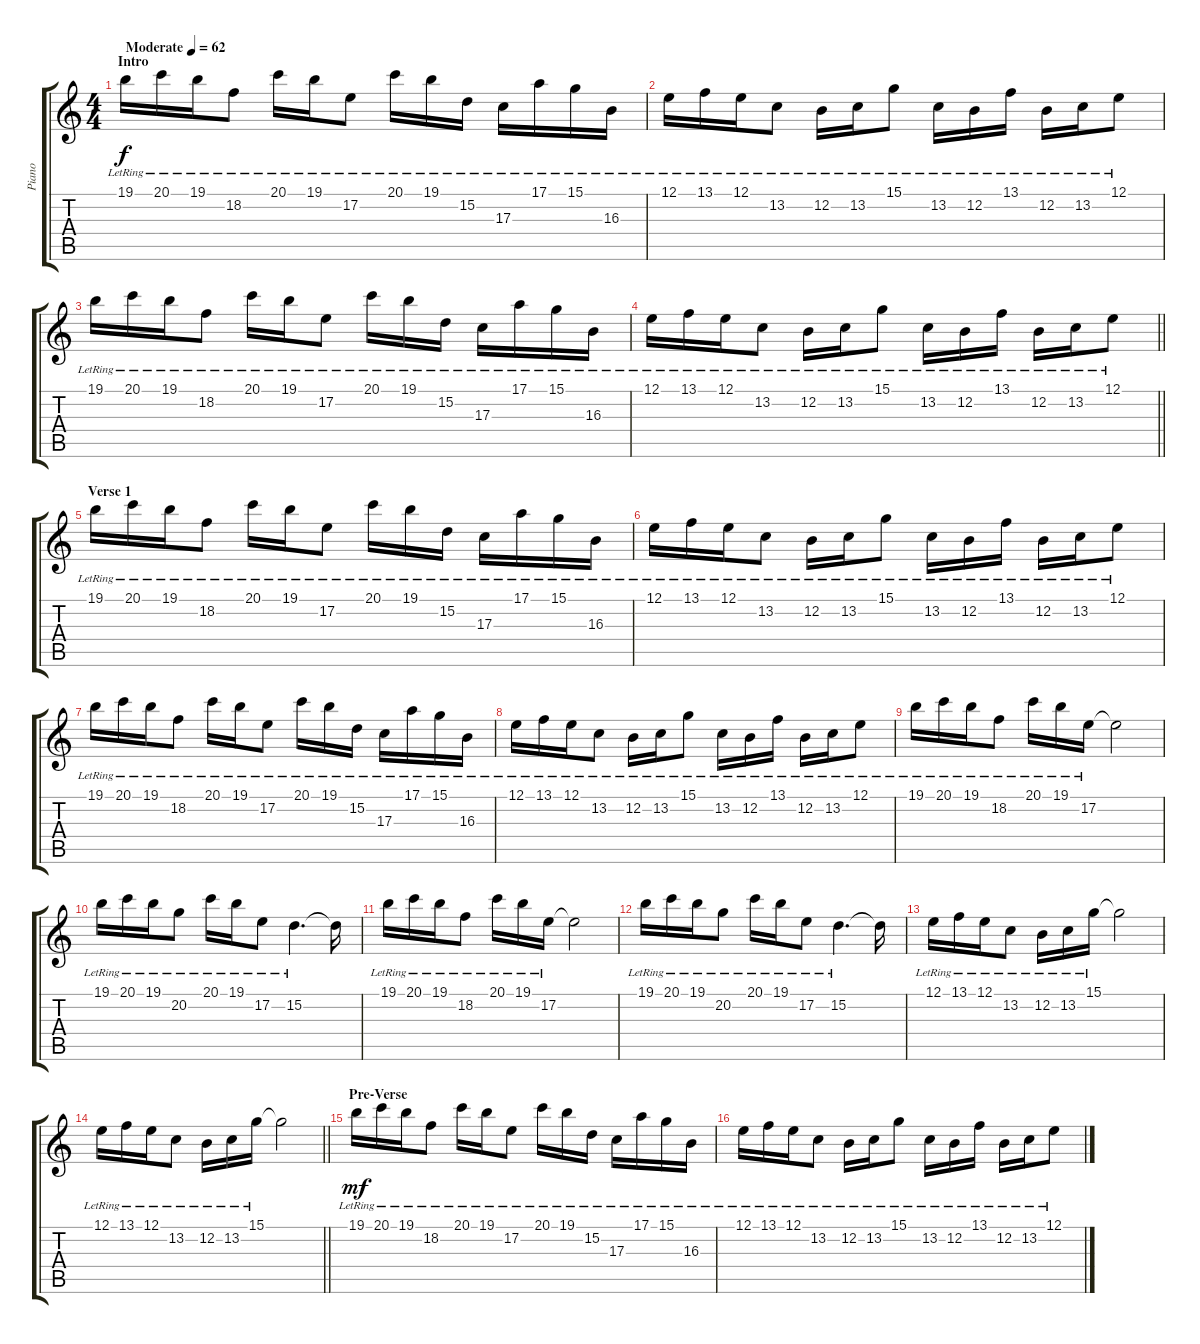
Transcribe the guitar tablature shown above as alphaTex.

\track ("Piano" "Piano") {instrument honkytonkpiano}
\staff {score tabs}
\tuning (E4 B3 G3 D3 A2 E2) {hide}
\ts (4 4)
\section ("" "Intro")
\tempo (62 "Moderate")
\clef g2
\ks c
19.1{lr}.16{dy f instrument honkytonkpiano} 20.1{lr}.16 19.1{lr}.16 18.2{lr}.8 20.1{lr}.16 19.1{lr}.16 17.2{lr}.8 20.1{lr}.16 19.1{lr}.16 15.2{lr}.16 17.3{lr}.16 17.1{lr}.16 15.1{lr}.16 16.3{lr}.16 |
12.1{lr}.16 13.1{lr}.16 12.1{lr}.16 13.2{lr}.8 12.2{lr}.16 13.2{lr}.16 15.1{lr}.8 13.2{lr}.16 12.2{lr}.16 13.1{lr}.16 12.2{lr}.16 13.2{lr}.16 12.1{lr}.8 |
19.1{lr}.16 20.1{lr}.16 19.1{lr}.16 18.2{lr}.8 20.1{lr}.16 19.1{lr}.16 17.2{lr}.8 20.1{lr}.16 19.1{lr}.16 15.2{lr}.16 17.3{lr}.16 17.1{lr}.16 15.1{lr}.16 16.3{lr}.16 |
\barLineRight lightlight
12.1{lr}.16 13.1{lr}.16 12.1{lr}.16 13.2{lr}.8 12.2{lr}.16 13.2{lr}.16 15.1{lr}.8 13.2{lr}.16 12.2{lr}.16 13.1{lr}.16 12.2{lr}.16 13.2{lr}.16 12.1{lr}.8 |
\section ("" "Verse 1")
19.1{lr}.16 20.1{lr}.16 19.1{lr}.16 18.2{lr}.8 20.1{lr}.16 19.1{lr}.16 17.2{lr}.8 20.1{lr}.16 19.1{lr}.16 15.2{lr}.16 17.3{lr}.16 17.1{lr}.16 15.1{lr}.16 16.3{lr}.16 |
12.1{lr}.16 13.1{lr}.16 12.1{lr}.16 13.2{lr}.8 12.2{lr}.16 13.2{lr}.16 15.1{lr}.8 13.2{lr}.16 12.2{lr}.16 13.1{lr}.16 12.2{lr}.16 13.2{lr}.16 12.1{lr}.8 |
19.1{lr}.16 20.1{lr}.16 19.1{lr}.16 18.2{lr}.8 20.1{lr}.16 19.1{lr}.16 17.2{lr}.8 20.1{lr}.16 19.1{lr}.16 15.2{lr}.16 17.3{lr}.16 17.1{lr}.16 15.1{lr}.16 16.3{lr}.16 |
12.1{lr}.16 13.1{lr}.16 12.1{lr}.16 13.2{lr}.8 12.2{lr}.16 13.2{lr}.16 15.1{lr}.8 13.2{lr}.16 12.2{lr}.16 13.1{lr}.16 12.2{lr}.16 13.2{lr}.16 12.1{lr}.8 |
19.1{lr}.16 20.1{lr}.16 19.1{lr}.16 18.2{lr}.8 20.1{lr}.16 19.1{lr}.16 17.2{lr}.16 17.2{t}.2 |
19.1{lr}.16 20.1{lr}.16 19.1{lr}.16 20.2{lr}.8 20.1{lr}.16 19.1{lr}.16 17.2{lr}.8 15.2{lr}.4{d} 15.2{t}.16 |
19.1{lr}.16 20.1{lr}.16 19.1{lr}.16 18.2{lr}.8 20.1{lr}.16 19.1{lr}.16 17.2{lr}.16 17.2{t}.2 |
19.1{lr}.16 20.1{lr}.16 19.1{lr}.16 20.2{lr}.8 20.1{lr}.16 19.1{lr}.16 17.2{lr}.8 15.2{lr}.4{d} 15.2{t}.16 |
12.1{lr}.16 13.1{lr}.16 12.1{lr}.16 13.2{lr}.8 12.2{lr}.16 13.2{lr}.16 15.1{lr}.16 15.1{t}.2 |
\barLineRight lightlight
12.1{lr}.16 13.1{lr}.16 12.1{lr}.16 13.2{lr}.8 12.2{lr}.16 13.2{lr}.16 15.1{lr}.16 15.1{t}.2 |
\section ("" "Pre-Verse")
19.1{lr}.16{dy mf} 20.1{lr}.16 19.1{lr}.16 18.2{lr}.8 20.1{lr}.16 19.1{lr}.16 17.2{lr}.8 20.1{lr}.16 19.1{lr}.16 15.2{lr}.16 17.3{lr}.16 17.1{lr}.16 15.1{lr}.16 16.3{lr}.16 |
12.1{lr}.16 13.1{lr}.16 12.1{lr}.16 13.2{lr}.8 12.2{lr}.16 13.2{lr}.16 15.1{lr}.8 13.2{lr}.16 12.2{lr}.16 13.1{lr}.16 12.2{lr}.16 13.2{lr}.16 12.1{lr}.8
